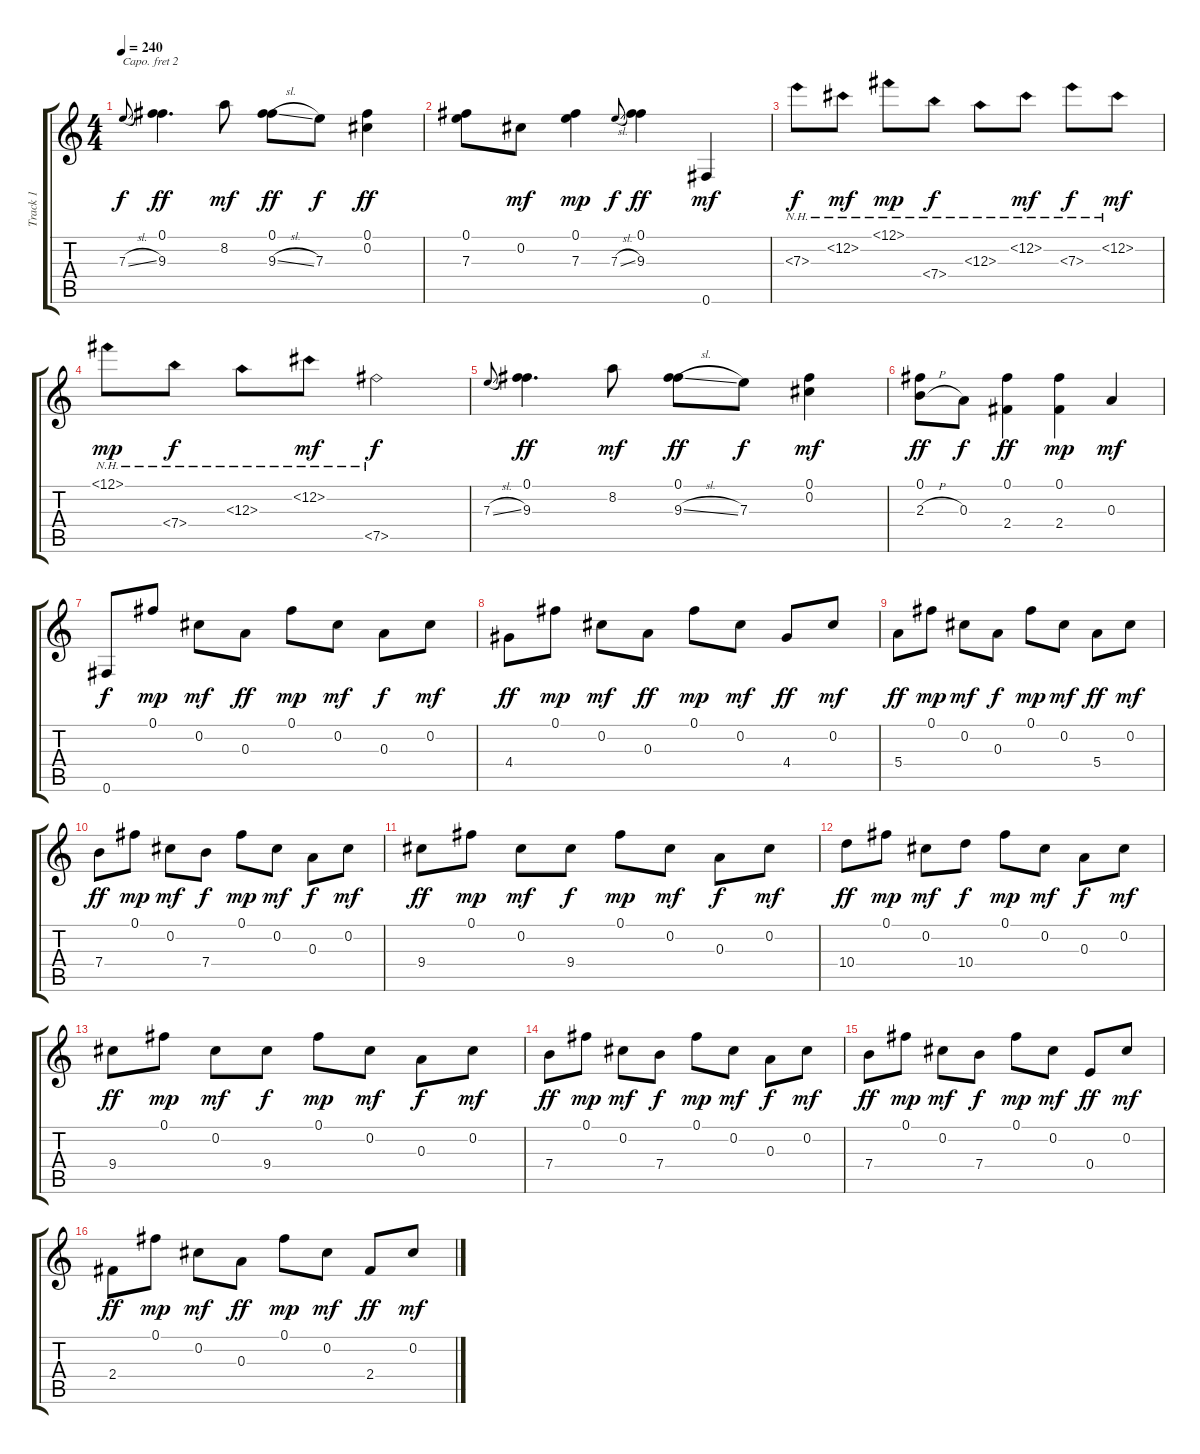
\track ("Track 1" "Track 1") {instrument acousticguitarsteel}
\staff {score tabs}
\capo 2
\tuning (E4 B3 G3 D3 A2 E2) {hide}
\ts (4 4)
\tempo 240
\clef g2
\ks c
7.3{sl}.8{gr onbeat dy f} (0.1 9.3).4{d dy ff} 8.2.8{dy mf} (0.1 9.3{sl}).8{dy ff} 7.3.8{dy f} (0.1 0.2).4{dy ff} |
(0.1 7.3).8 0.2.8{dy mf} (0.1 7.3).4{dy mp} 7.3{sl}.8{gr onbeat dy f} (0.1 9.3).4{dy ff} 0.6.4{dy mf} |
7.3{nh}.8{dy f} 12.2{nh}.8{dy mf} 12.1{nh}.8{dy mp} 7.4{nh}.8{dy f} 12.3{nh}.8 12.2{nh}.8{dy mf} 7.3{nh}.8{dy f} 12.2{nh}.8{dy mf} |
12.1{nh}.8{dy mp} 7.4{nh}.8{dy f} 12.3{nh}.8 12.2{nh}.8{dy mf} 7.5{nh}.2{dy f} |
7.3{sl}.8{gr onbeat} (0.1 9.3).4{d dy ff} 8.2.8{dy mf} (0.1 9.3{sl}).8{dy ff} 7.3.8{dy f} (0.1 0.2).4{dy mf} |
(0.1 2.3{h}).8{dy ff} 0.3.8{dy f} (0.1 2.4).4{dy ff} (0.1 2.4).4{dy mp} 0.3.4{dy mf} |
0.6.8{dy f} 0.1.8{dy mp} 0.2.8{dy mf} 0.3.8{dy ff} 0.1.8{dy mp} 0.2.8{dy mf} 0.3.8{dy f} 0.2.8{dy mf} |
4.4.8{dy ff} 0.1.8{dy mp} 0.2.8{dy mf} 0.3.8{dy ff} 0.1.8{dy mp} 0.2.8{dy mf} 4.4.8{dy ff} 0.2.8{dy mf} |
5.4.8{dy ff} 0.1.8{dy mp} 0.2.8{dy mf} 0.3.8{dy f} 0.1.8{dy mp} 0.2.8{dy mf} 5.4.8{dy ff} 0.2.8{dy mf} |
7.4.8{dy ff} 0.1.8{dy mp} 0.2.8{dy mf} 7.4.8{dy f} 0.1.8{dy mp} 0.2.8{dy mf} 0.3.8{dy f} 0.2.8{dy mf} |
9.4.8{dy ff} 0.1.8{dy mp} 0.2.8{dy mf} 9.4.8{dy f} 0.1.8{dy mp} 0.2.8{dy mf} 0.3.8{dy f} 0.2.8{dy mf} |
10.4.8{dy ff} 0.1.8{dy mp} 0.2.8{dy mf} 10.4.8{dy f} 0.1.8{dy mp} 0.2.8{dy mf} 0.3.8{dy f} 0.2.8{dy mf} |
9.4.8{dy ff} 0.1.8{dy mp} 0.2.8{dy mf} 9.4.8{dy f} 0.1.8{dy mp} 0.2.8{dy mf} 0.3.8{dy f} 0.2.8{dy mf} |
7.4.8{dy ff} 0.1.8{dy mp} 0.2.8{dy mf} 7.4.8{dy f} 0.1.8{dy mp} 0.2.8{dy mf} 0.3.8{dy f} 0.2.8{dy mf} |
7.4.8{dy ff} 0.1.8{dy mp} 0.2.8{dy mf} 7.4.8{dy f} 0.1.8{dy mp} 0.2.8{dy mf} 0.4.8{dy ff} 0.2.8{dy mf} |
2.4.8{dy ff} 0.1.8{dy mp} 0.2.8{dy mf} 0.3.8{dy ff} 0.1.8{dy mp} 0.2.8{dy mf} 2.4.8{dy ff} 0.2.8{dy mf}
